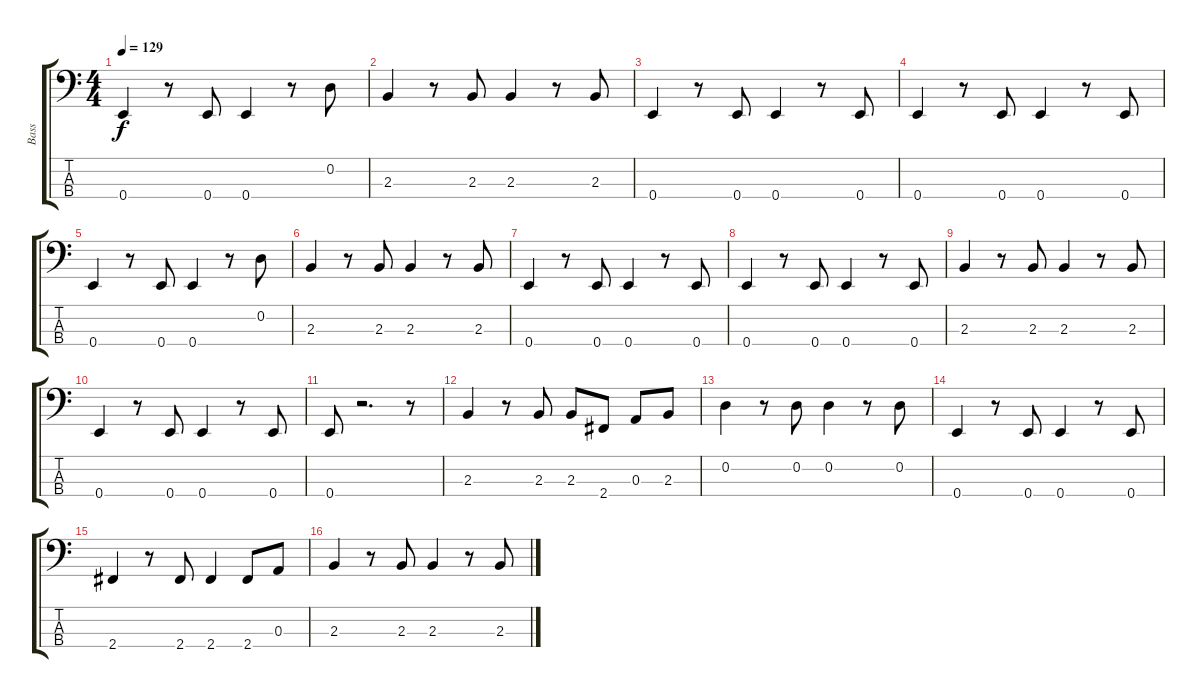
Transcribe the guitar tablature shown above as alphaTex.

\track ("Bass" "Bass") {instrument electricbasspick}
\staff {score tabs}
\tuning (G2 D2 A1 E1) {hide}
\ts (4 4)
\tempo 129
\clef f4
\ks c
0.4.4{dy f} r.8 0.4.8 0.4.4 r.8 0.2.8 |
2.3.4 r.8 2.3.8 2.3.4 r.8 2.3.8 |
0.4.4 r.8 0.4.8 0.4.4 r.8 0.4.8 |
0.4.4 r.8 0.4.8 0.4.4 r.8 0.4.8 |
0.4.4 r.8 0.4.8 0.4.4 r.8 0.2.8 |
2.3.4 r.8 2.3.8 2.3.4 r.8 2.3.8 |
0.4.4 r.8 0.4.8 0.4.4 r.8 0.4.8 |
0.4.4 r.8 0.4.8 0.4.4 r.8 0.4.8 |
2.3.4 r.8 2.3.8 2.3.4 r.8 2.3.8 |
0.4.4 r.8 0.4.8 0.4.4 r.8 0.4.8 |
0.4.8 r.2{d} r.8 |
2.3.4 r.8 2.3.8 2.3.8 2.4.8 0.3.8 2.3.8 |
0.2.4 r.8 0.2.8 0.2.4 r.8 0.2.8 |
0.4.4 r.8 0.4.8 0.4.4 r.8 0.4.8 |
2.4.4 r.8 2.4.8 2.4.4 2.4.8 0.3.8 |
2.3.4 r.8 2.3.8 2.3.4 r.8 2.3.8
